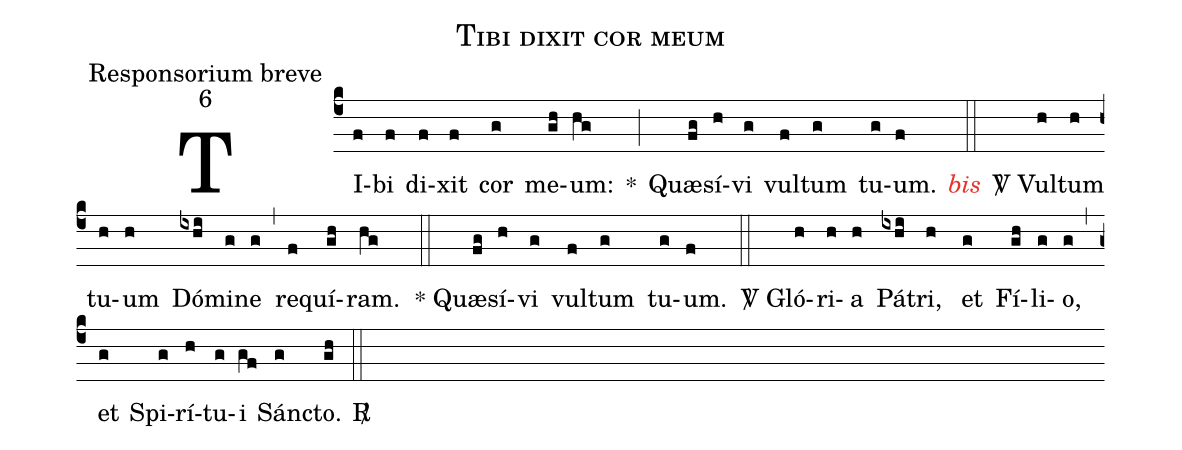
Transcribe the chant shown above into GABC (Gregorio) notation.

name:Tibi dixit cor meum;
office-part:Responsorium breve;
mode:6;
%%
(c4) TI(f)bi(f) di(f)xit(f) cor(g) me(gh)um:(hg) <sp>*</sp>(;) Quæ(fg)sí(h)vi(g) vul(f)tum(g) tu(g)um.(f) <i><c>bis</c></i>(::)
<sp>V/</sp> Vul(h)tum(h) tu(h)um(h) Dó(ixhi)mi(g)ne(g) (,) re(f)quí(gh)ram.(hg) (::)
<sp>*</sp> Quæ(fg)sí(h)vi(g) vul(f)tum(g) tu(g)um.(f) (::)
<sp>V/</sp> Gló(h)ri(h)a(h) Pá(ixhi)tri, (h) et(g) Fí(gh)li(g)o,(g) (,) et(g) Spi(g)rí(h)tu(g)i(gf) Sánc(g)to.(gh) <sp>R/</sp>(::)
